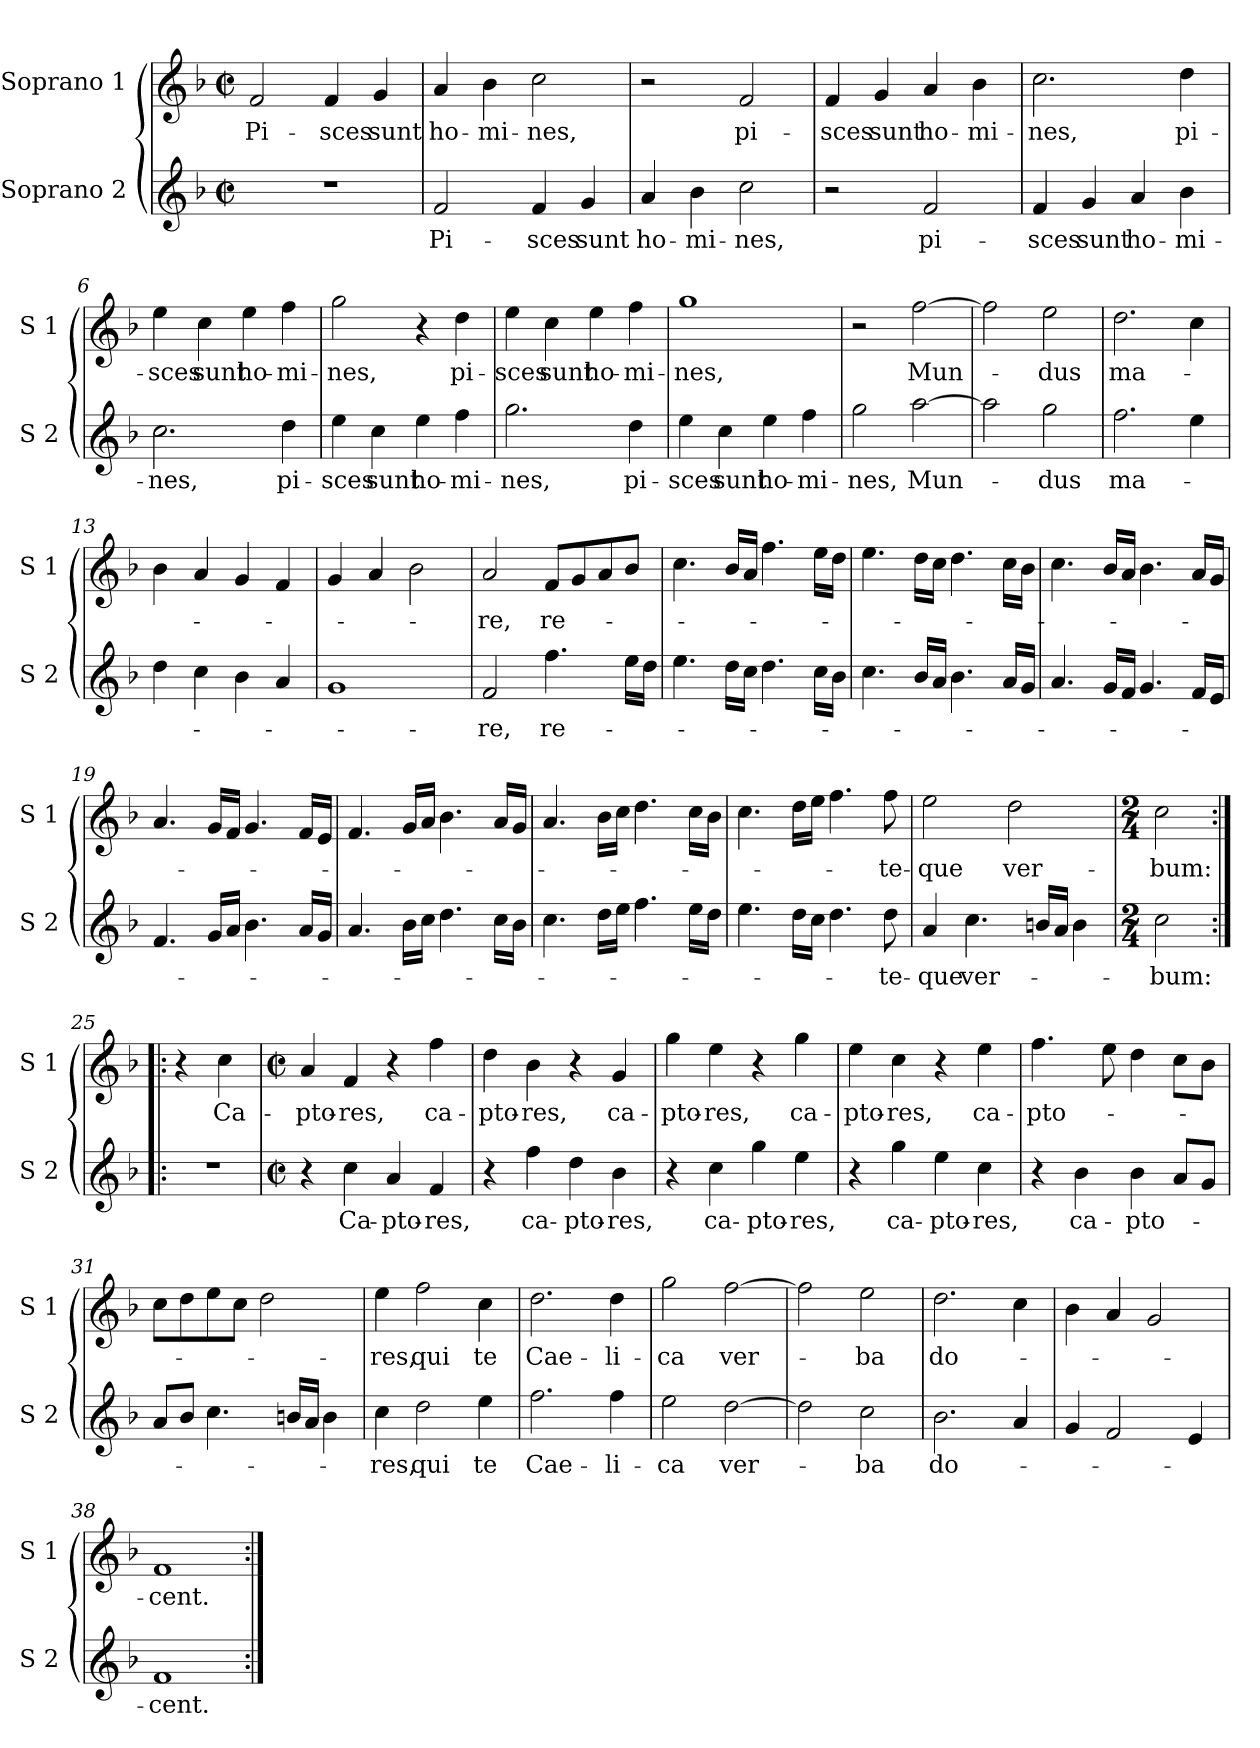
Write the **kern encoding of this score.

**kern	**text	**kern	**text
*part2	*part2	*part1	*part1
*staff2	*staff2	*staff1	*staff1
*I"Soprano 2	*	*I"Soprano 1	*
*I'S 2	*	*I'S 1	*
*clefG2	*	*clefG2	*
*k[b-]	*	*k[b-]	*
*F:	*	*F:	*
*M2/2	*	*M2/2	*
*met(c|)	*	*met(c|)	*
=1	=1	=1	=1
!	!	!	!LO:LY:b
1r	.	2f/	Pi-
!	!	!	!LO:LY:b
.	.	4f/	-sces
!	!	!	!LO:LY:b
.	.	4g/	sunt
=2	=2	=2	=2
!	!LO:LY:b	!	!LO:LY:b
2f/	Pi-	4a/	ho-
!	!	!	!LO:LY:b
.	.	4b-\	-mi-
!	!LO:LY:b	!	!LO:LY:b
4f/	-sces	2cc\	-nes,
!	!LO:LY:b	!	!
4g/	sunt	.	.
=3	=3	=3	=3
!	!LO:LY:b	!	!
4a/	ho-	2r	.
!	!LO:LY:b	!	!
4b-\	-mi-	.	.
!	!LO:LY:b	!	!LO:LY:b
2cc\	-nes,	2f/	pi-
=4	=4	=4	=4
!	!	!	!LO:LY:b
2r	.	4f/	-sces
!	!	!	!LO:LY:b
.	.	4g/	sunt
!	!LO:LY:b	!	!LO:LY:b
2f/	pi-	4a/	ho-
!	!	!	!LO:LY:b
.	.	4b-\	-mi-
=5	=5	=5	=5
!	!LO:LY:b	!	!LO:LY:b
4f/	-sces	2.cc\	-nes,
!	!LO:LY:b	!	!
4g/	sunt	.	.
!	!LO:LY:b	!	!
4a/	ho-	.	.
!	!LO:LY:b	!	!LO:LY:b
4b-\	-mi-	4dd\	pi-
!!LO:LB:g=z
=6	=6	=6	=6
!	!LO:LY:b	!	!LO:LY:b
2.cc\	-nes,	4ee\	-sces
!	!	!	!LO:LY:b
.	.	4cc\	sunt
!	!	!	!LO:LY:b
.	.	4ee\	ho-
!	!LO:LY:b	!	!LO:LY:b
4dd\	pi-	4ff\	-mi-
=7	=7	=7	=7
!	!LO:LY:b	!	!LO:LY:b
4ee\	-sces	2gg\	-nes,
!	!LO:LY:b	!	!
4cc\	sunt	.	.
!	!LO:LY:b	!	!
4ee\	ho-	4r	.
!	!LO:LY:b	!	!LO:LY:b
4ff\	-mi-	4dd\	pi-
=8	=8	=8	=8
!	!LO:LY:b	!	!LO:LY:b
2.gg\	-nes,	4ee\	-sces
!	!	!	!LO:LY:b
.	.	4cc\	sunt
!	!	!	!LO:LY:b
.	.	4ee\	ho-
!	!LO:LY:b	!	!LO:LY:b
4dd\	pi-	4ff\	-mi-
=9	=9	=9	=9
!	!LO:LY:b	!	!LO:LY:b
4ee\	-sces	1gg	-nes,
!	!LO:LY:b	!	!
4cc\	sunt	.	.
!	!LO:LY:b	!	!
4ee\	ho-	.	.
!	!LO:LY:b	!	!
4ff\	-mi-	.	.
=10	=10	=10	=10
!	!LO:LY:b	!	!
2gg\	-nes,	2r	.
!	!LO:LY:b	!	!LO:LY:b
[2aa\	Mun-	[2ff\	Mun-
!!LO:LB:g=z
=11	=11	=11	=11
2aa\]	.	2ff\]	.
!	!LO:LY:b	!	!LO:LY:b
2gg\	-dus	2ee\	-dus
=12	=12	=12	=12
!	!LO:LY:b	!	!LO:LY:b
2.ff\	ma-	2.dd\	ma-
4ee\	.	4cc\	.
=13	=13	=13	=13
4dd\	.	4b-\	.
4cc\	.	4a/	.
4b-\	.	4g/	.
4a/	.	4f/	.
=14	=14	=14	=14
1g	.	4g/	.
.	.	4a/	.
.	.	2b-\	.
=15	=15	=15	=15
!	!LO:LY:b	!	!LO:LY:b
2f/	-re,	2a/	-re,
!	!LO:LY:b	!	!LO:LY:b
4.ff\	re-	8f/L	re-
.	.	8g/	.
.	.	8a/	.
16ee\LL	.	8b-/J	.
16dd\JJ	.	.	.
!!LO:LB:g=z
=16	=16	=16	=16
4.ee\	.	4.cc\	.
16dd\LL	.	16b-/LL	.
16cc\JJ	.	16a/JJ	.
4.dd\	.	4.ff\	.
16cc\LL	.	16ee\LL	.
16b-\JJ	.	16dd\JJ	.
=17	=17	=17	=17
4.cc\	.	4.ee\	.
16b-/LL	.	16dd\LL	.
16a/JJ	.	16cc\JJ	.
4.b-\	.	4.dd\	.
16a/LL	.	16cc\LL	.
16g/JJ	.	16b-\JJ	.
=18	=18	=18	=18
4.a/	.	4.cc\	.
16g/LL	.	16b-/LL	.
16f/JJ	.	16a/JJ	.
4.g/	.	4.b-\	.
16f/LL	.	16a/LL	.
16e/JJ	.	16g/JJ	.
=19	=19	=19	=19
4.f/	.	4.a/	.
16g/LL	.	16g/LL	.
16a/JJ	.	16f/JJ	.
4.b-\	.	4.g/	.
16a/LL	.	16f/LL	.
16g/JJ	.	16e/JJ	.
!!LO:LB:g=z
=20	=20	=20	=20
4.a/	.	4.f/	.
16b-\LL	.	16g/LL	.
16cc\JJ	.	16a/JJ	.
4.dd\	.	4.b-\	.
16cc\LL	.	16a/LL	.
16b-\JJ	.	16g/JJ	.
=21	=21	=21	=21
4.cc\	.	4.a/	.
16dd\LL	.	16b-\LL	.
16ee\JJ	.	16cc\JJ	.
4.ff\	.	4.dd\	.
16ee\LL	.	16cc\LL	.
16dd\JJ	.	16b-\JJ	.
=22	=22	=22	=22
4.ee\	.	4.cc\	.
16dd\LL	.	16dd\LL	.
16cc\JJ	.	16ee\JJ	.
4.dd\	.	4.ff\	.
!	!LO:LY:b	!	!LO:LY:b
8dd\	-te-	8ff\	-te-
=23	=23	=23	=23
!	!LO:LY:b	!	!LO:LY:b
4a/	-que	2ee\	-que
!	!LO:LY:b	!	!
4.cc\	ver-	.	.
!	!	!	!LO:LY:b
.	.	2dd\	ver-
16bn/LL	.	.	.
16a/JJ	.	.	.
4b\	.	.	.
=24	=24	=24	=24
*M2/4	*	*M2/4	*
!	!LO:LY:b	!	!LO:LY:b
2cc\	-bum:	2cc\	-bum:
!!LO:PB:g=z
=25:|!|:	=25:|!|:	=25:|!|:	=25:|!|:
2r	.	4r	.
!	!	!	!LO:LY:b
.	.	4cc\	Ca-
=26	=26	=26	=26
*M2/2	*	*M2/2	*
*met(c|)	*	*met(c|)	*
!	!	!	!LO:LY:b
4r	.	4a/	-pto-
!	!LO:LY:b	!	!LO:LY:b
4cc\	Ca-	4f/	-res,
!	!LO:LY:b	!	!
4a/	-pto-	4r	.
!	!LO:LY:b	!	!LO:LY:b
4f/	-res,	4ff\	ca-
=27	=27	=27	=27
!	!	!	!LO:LY:b
4r	.	4dd\	-pto-
!	!LO:LY:b	!	!LO:LY:b
4ff\	ca-	4b-\	-res,
!	!LO:LY:b	!	!
4dd\	-pto-	4r	.
!	!LO:LY:b	!	!LO:LY:b
4b-\	-res,	4g/	ca-
=28	=28	=28	=28
!	!	!	!LO:LY:b
4r	.	4gg\	-pto-
!	!LO:LY:b	!	!LO:LY:b
4cc\	ca-	4ee\	-res,
!	!LO:LY:b	!	!
4gg\	-pto-	4r	.
!	!LO:LY:b	!	!LO:LY:b
4ee\	-res,	4gg\	ca-
=29	=29	=29	=29
!	!	!	!LO:LY:b
4r	.	4ee\	-pto-
!	!LO:LY:b	!	!LO:LY:b
4gg\	ca-	4cc\	-res,
!	!LO:LY:b	!	!
4ee\	-pto-	4r	.
!	!LO:LY:b	!	!LO:LY:b
4cc\	-res,	4ee\	ca-
!!LO:LB:g=z
=30	=30	=30	=30
!	!	!	!LO:LY:b
4r	.	4.ff\	-pto-
!	!LO:LY:b	!	!
4b-\	ca-	.	.
.	.	8ee\	.
!	!LO:LY:b	!	!
4b-\	-pto-	4dd\	.
8a/L	.	8cc\L	.
8g/J	.	8b-\J	.
=31	=31	=31	=31
8a/L	.	8cc\L	.
8b-/J	.	8dd\	.
4.cc\	.	8ee\	.
.	.	8cc\J	.
.	.	2dd\	.
16bn/LL	.	.	.
16a/JJ	.	.	.
4b\	.	.	.
=32	=32	=32	=32
!	!LO:LY:b	!	!LO:LY:b
4cc\	-res,	4ee\	-res,
!	!LO:LY:b	!	!LO:LY:b
2dd\	qui	2ff\	qui
!	!LO:LY:b	!	!LO:LY:b
4ee\	te	4cc\	te
=33	=33	=33	=33
!	!LO:LY:b	!	!LO:LY:b
2.ff\	Cae-	2.dd\	Cae-
!	!LO:LY:b	!	!LO:LY:b
4ff\	-li-	4dd\	-li-
=34	=34	=34	=34
!	!LO:LY:b	!	!LO:LY:b
2ee\	-ca	2gg\	-ca
!	!LO:LY:b	!	!LO:LY:b
[2dd\	ver-	[2ff\	ver-
!!LO:LB:g=z
=35	=35	=35	=35
2dd\]	.	2ff\]	.
!	!LO:LY:b	!	!LO:LY:b
2cc\	-ba	2ee\	-ba
=36	=36	=36	=36
!	!LO:LY:b	!	!LO:LY:b
2.b-\	do-	2.dd\	do-
4a/	.	4cc\	.
=37	=37	=37	=37
4g/	.	4b-\	.
2f/	.	4a/	.
.	.	2g/	.
4e/	.	.	.
=38	=38	=38	=38
!	!LO:LY:b	!	!LO:LY:b
1f	-cent.	1f	-cent.
=:|!	=:|!	=:|!	=:|!
*-	*-	*-	*-
